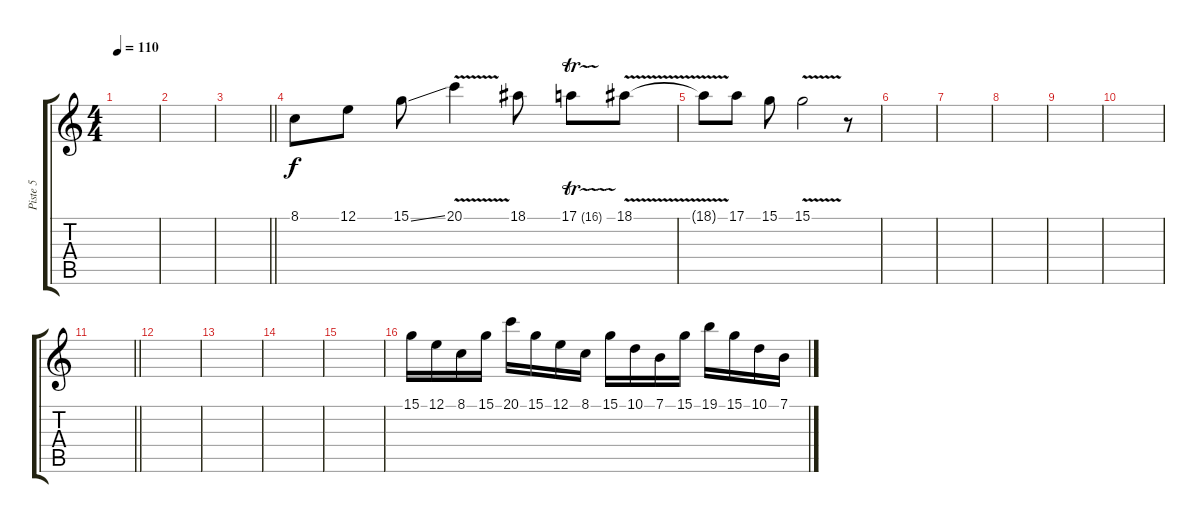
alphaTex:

\track ("Piste 5" "Piste 5") {instrument panflute}
\staff {score tabs}
\tuning (E4 B3 G3 D3 A2 E2) {hide}
\ts (4 4)
\tempo 110
\clef g2
\ks c
|
|
\barLineRight lightlight
|
\section ("" "")
8.1.8 12.1.8 15.1{ss}.8 20.1{v}.4 18.1.8 17.1{tr (16 32)}.8 18.1{v}.8 |
18.1{t}.8 17.1.8 15.1.8 15.1{v}.2 r.8 |
|
|
|
|
|
\barLineRight lightlight
|
\section ("" "")
|
|
|
|
15.1.16 12.1.16 8.1.16 15.1.16 20.1.16 15.1.16 12.1.16 8.1.16 15.1.16 10.1.16 7.1.16 15.1.16 19.1.16 15.1.16 10.1.16 7.1.16
